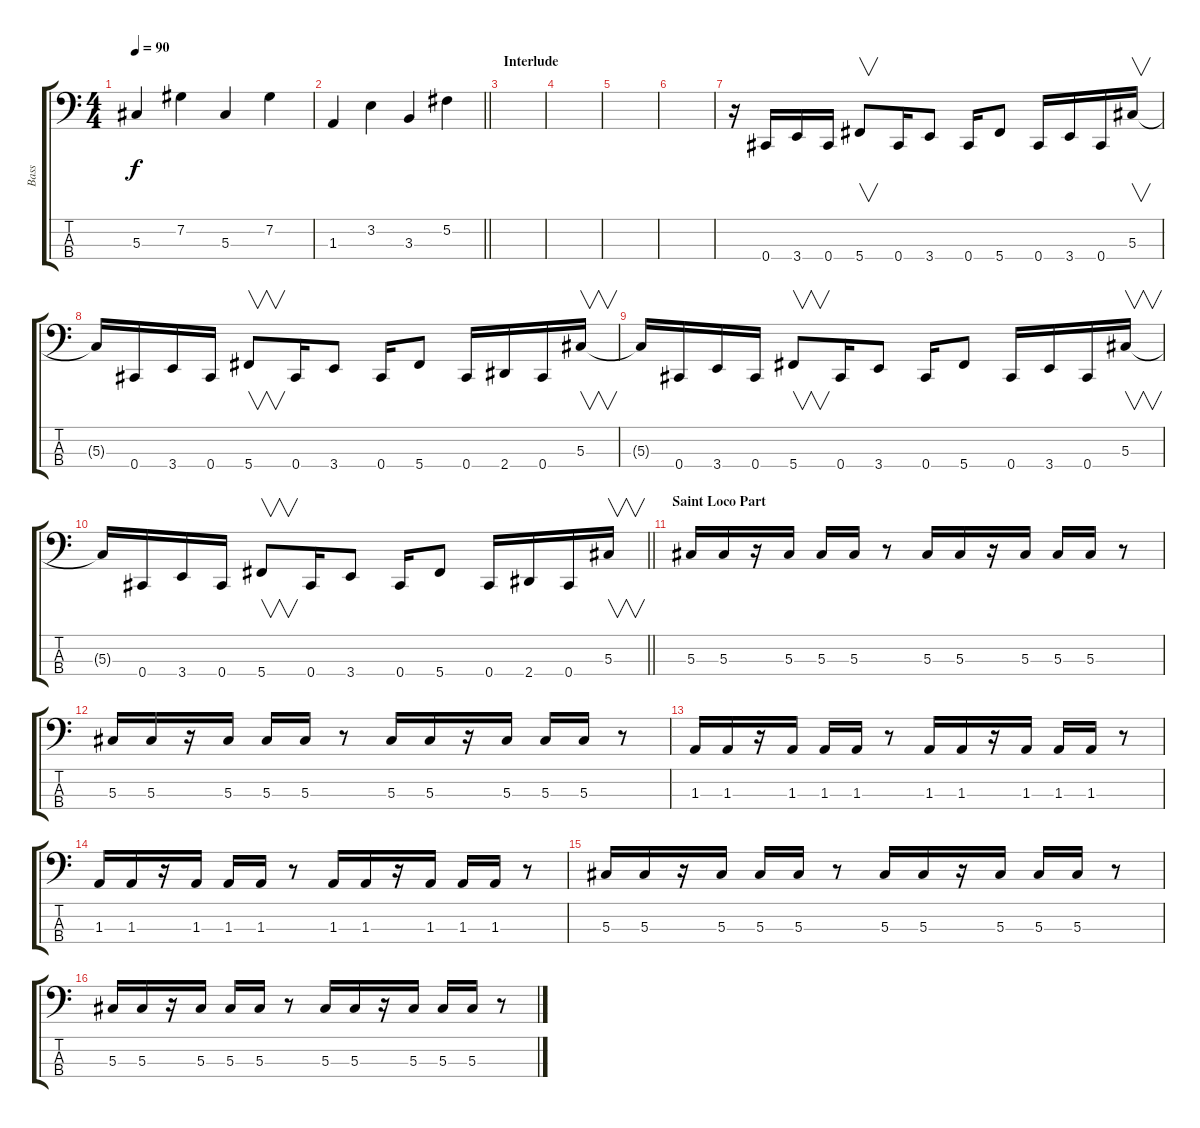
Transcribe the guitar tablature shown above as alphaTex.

\track ("Bass" "Bass") {instrument electricbassfinger}
\staff {score tabs}
\tuning (Gb2 Db2 Ab1 Db1) {hide}
\ts (4 4)
\tempo 90
\clef f4
\ks c
5.3.4{dy f} 7.2.4 5.3.4 7.2.4 |
\barLineRight lightlight
1.3.4 3.2.4 3.3.4 5.2.4 |
\section ("" "Interlude")
|
|
|
|
r.16 0.4.16 3.4.16 0.4.16 5.4.8{v} 0.4.16 3.4.8 0.4.16 5.4.8 0.4.16 3.4.16 0.4.16 5.3.16{v} |
5.3{t}.16 0.4.16 3.4.16 0.4.16 5.4.8{v} 0.4.16 3.4.8 0.4.16 5.4.8 0.4.16 2.4.16 0.4.16 5.3.16{v} |
5.3{t}.16 0.4.16 3.4.16 0.4.16 5.4.8{v} 0.4.16 3.4.8 0.4.16 5.4.8 0.4.16 3.4.16 0.4.16 5.3.16{v} |
\barLineRight lightlight
5.3{t}.16 0.4.16 3.4.16 0.4.16 5.4.8{v} 0.4.16 3.4.8 0.4.16 5.4.8 0.4.16 2.4.16 0.4.16 5.3.16{v} |
\section ("" "Saint Loco Part")
5.3.16 5.3.16 r.16 5.3.16 5.3.16 5.3.16 r.8 5.3.16 5.3.16 r.16 5.3.16 5.3.16 5.3.16 r.8 |
5.3.16 5.3.16 r.16 5.3.16 5.3.16 5.3.16 r.8 5.3.16 5.3.16 r.16 5.3.16 5.3.16 5.3.16 r.8 |
1.3.16 1.3.16 r.16 1.3.16 1.3.16 1.3.16 r.8 1.3.16 1.3.16 r.16 1.3.16 1.3.16 1.3.16 r.8 |
1.3.16 1.3.16 r.16 1.3.16 1.3.16 1.3.16 r.8 1.3.16 1.3.16 r.16 1.3.16 1.3.16 1.3.16 r.8 |
5.3.16 5.3.16 r.16 5.3.16 5.3.16 5.3.16 r.8 5.3.16 5.3.16 r.16 5.3.16 5.3.16 5.3.16 r.8 |
5.3.16 5.3.16 r.16 5.3.16 5.3.16 5.3.16 r.8 5.3.16 5.3.16 r.16 5.3.16 5.3.16 5.3.16 r.8
